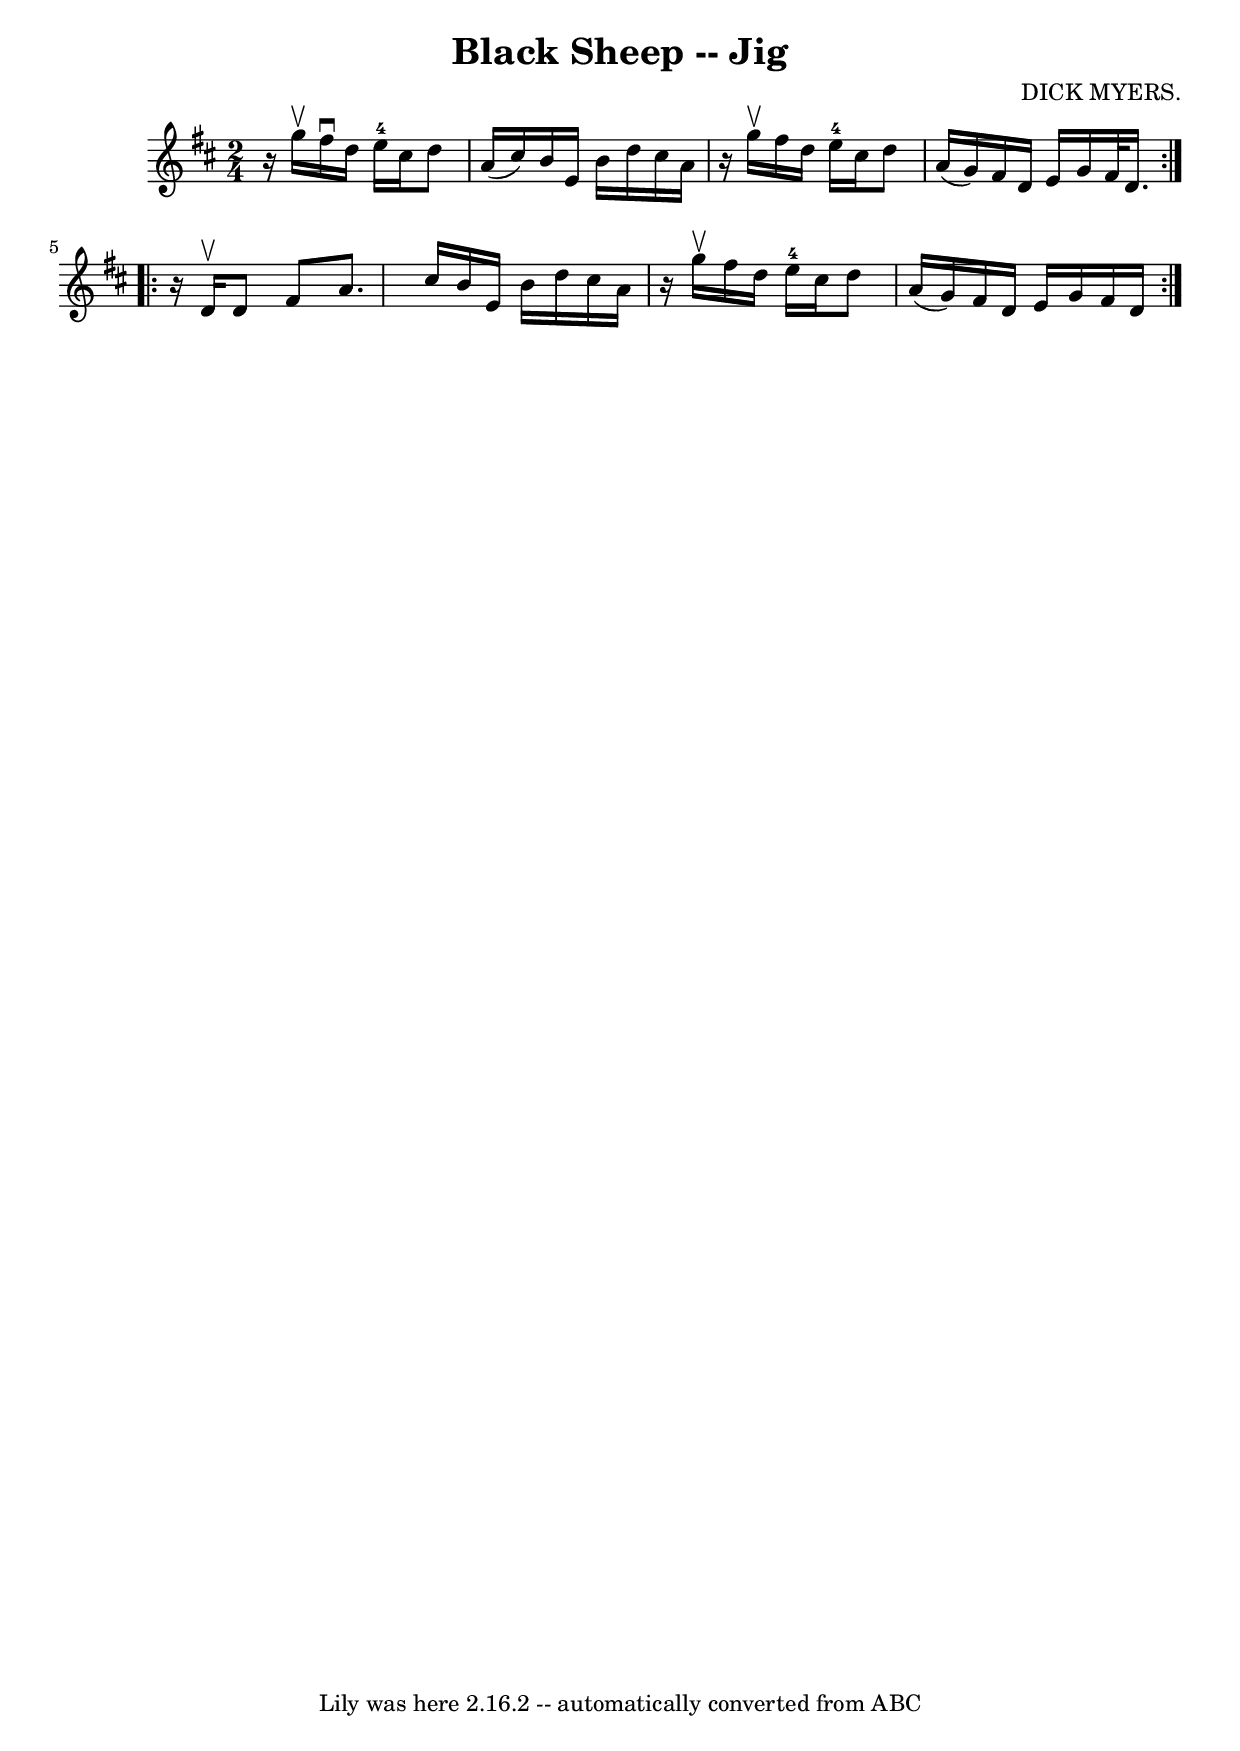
\version "2.16.2"
\include "Mammoth.ily"
\header {
  %% book = "Ryan's Mammoth Collection"
  composer = "DICK MYERS."
  crossRefNumber = "1"
  footnotes = "\\\\112 630"
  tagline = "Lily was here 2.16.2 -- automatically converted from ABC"
  title = "Black Sheep -- Jig"

}
voicedefault =  {



  \repeat volta 2 {

    \time 2/4 
    \key d \major
   r16 g''16^\upbow |
    fis''16^\downbow   
    d''16 e''16-4 cis''16 d''8 a'16 (cis''16)   |
    b'16 
    e'16 b'16 d''16 cis''16 a'16    r16 g''16^\upbow   |
    
    fis''16 d''16 e''16-4 cis''16 d''8 a'16 (g'16)   
    |
    fis'16 d'16 e'16 g'16 fis'32 d'16.  
  }     

  \repeat volta 2 {
    r16 d'16^\upbow |
    d'8 fis'8 a'8.    
    cis''16    |
    b'16 e'16 b'16 d''16 cis''16 a'16    r16 
    g''16^\upbow   |
    fis''16 d''16 e''16-4 cis''16 d''8    
    a'16 (g'16)   |
    fis'16 d'16 e'16 g'16 fis'16 d'16 
    
  }   

}

\score{
  <<

    \context Staff="default"
    {
      \voicedefault 
      
    }

  >>
  \layout {
    
  }
  \midi {
  }

}
